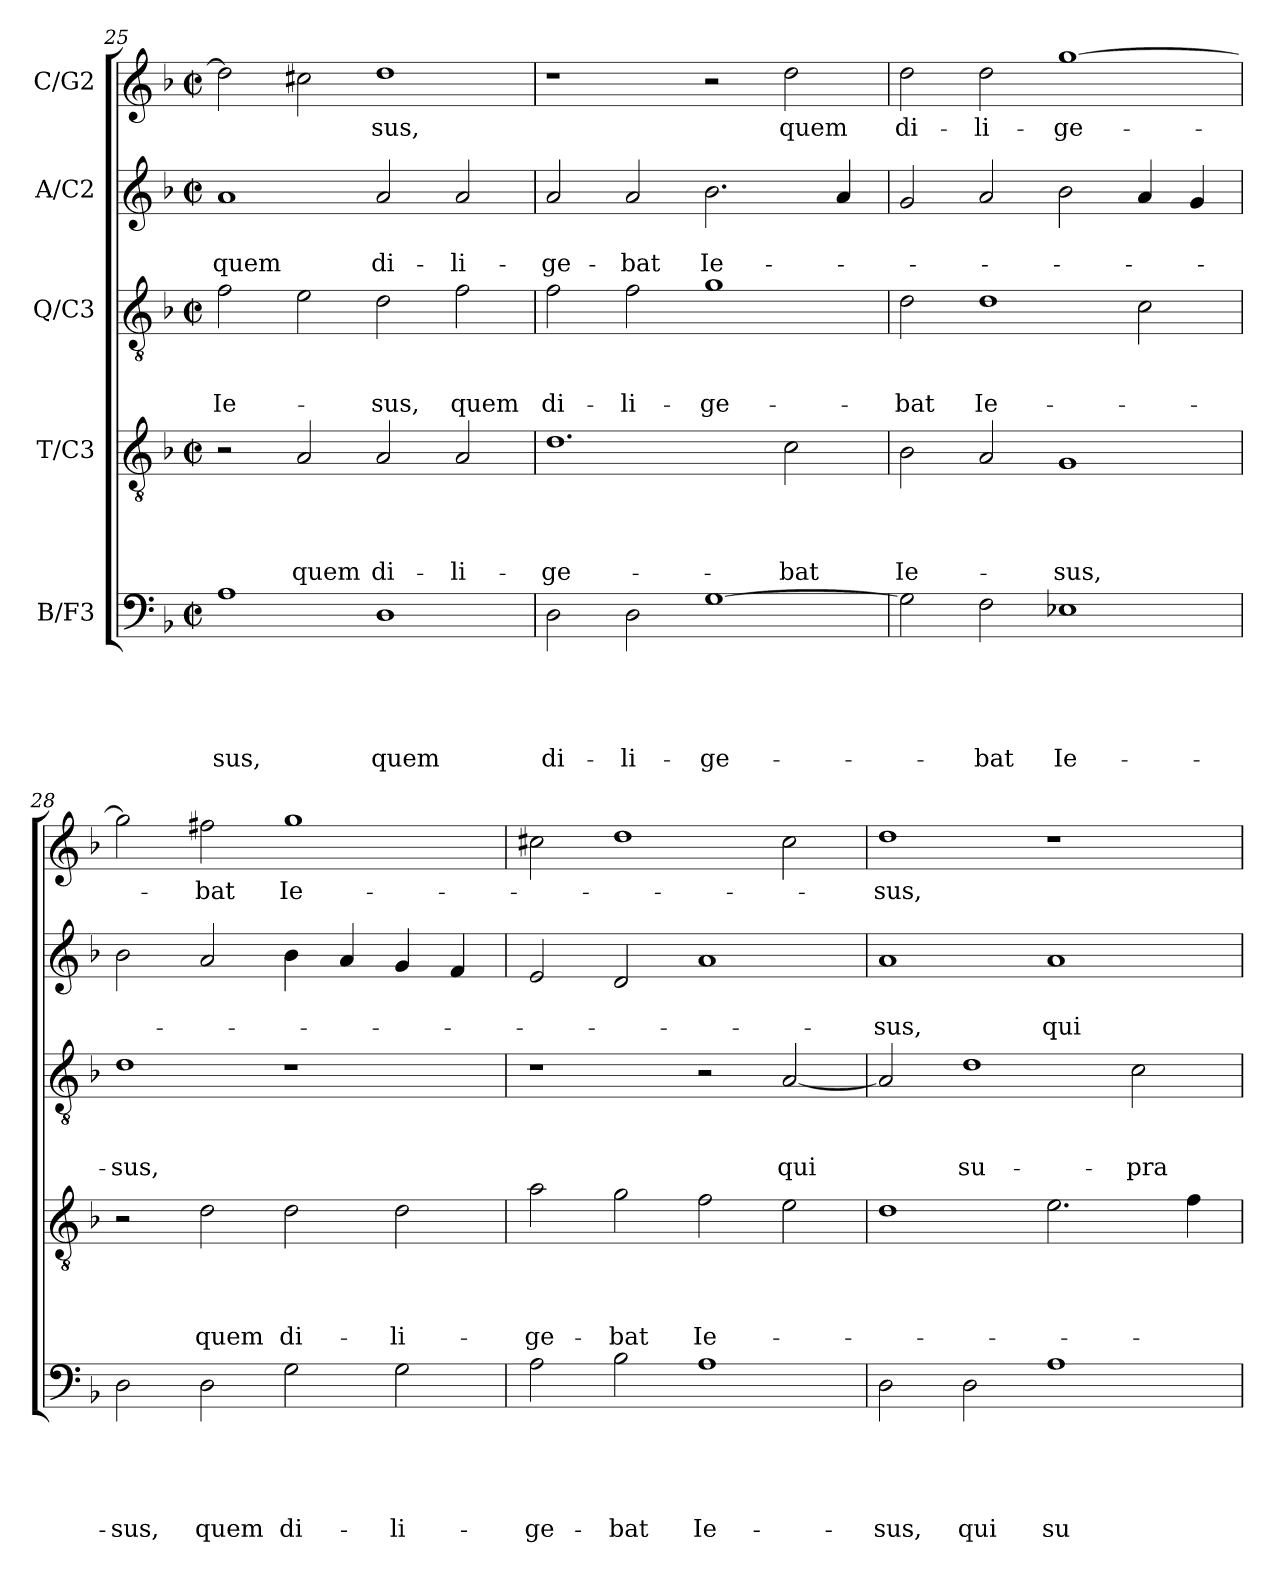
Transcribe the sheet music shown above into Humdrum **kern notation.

**kern	**text	**text	**text	**text	**text	**kern	**text	**text	**text	**text	**kern	**text	**text	**text	**kern	**text	**text	**kern	**text
*part5	*part5	*part5	*part5	*part5	*part5	*part4	*part4	*part4	*part4	*part4	*part3	*part3	*part3	*part3	*part2	*part2	*part2	*part1	*part1
*staff5	*staff5	*staff5	*staff5	*staff5	*staff5	*staff4	*staff4	*staff4	*staff4	*staff4	*staff3	*staff3	*staff3	*staff3	*staff2	*staff2	*staff2	*staff1	*staff1
*I"B/F3	*	*	*	*	*	*I"T/C3	*	*	*	*	*I"Q/C3	*	*	*	*I"A/C2	*	*	*I"C/G2	*
*clefF4	*	*	*	*	*	*clefGv2	*	*	*	*	*clefGv2	*	*	*	*clefG2	*	*	*clefG2	*
*k[b-]	*	*	*	*	*	*k[b-]	*	*	*	*	*k[b-]	*	*	*	*k[b-]	*	*	*k[b-]	*
*F:	*	*	*	*	*	*F:	*	*	*	*	*F:	*	*	*	*F:	*	*	*F:	*
*M2/2	*	*	*	*	*	*M2/2	*	*	*	*	*M2/2	*	*	*	*M2/2	*	*	*M2/2	*
*met(c|)	*	*	*	*	*	*met(c|)	*	*	*	*	*met(c|)	*	*	*	*met(c|)	*	*	*met(c|)	*
=25	=25	=25	=25	=25	=25	=25	=25	=25	=25	=25	=25	=25	=25	=25	=25	=25	=25	=25	=25
!	!	!	!	!	!LO:LY:b	!	!	!	!	!	!	!	!	!LO:LY:b	!	!	!LO:LY:b	!	!
1A	.	.	.	.	-sus,	2r	.	.	.	.	2f\	.	.	Ie-	1a	.	quem	2dd\]	.
!	!	!	!	!	!	!	!	!	!	!LO:LY:b	!	!	!	!	!	!	!	!	!
.	.	.	.	.	.	2A/	.	.	.	quem	2e\	.	.	.	.	.	.	2cc#X\	.
!	!	!	!	!	!LO:LY:b	!	!	!	!	!LO:LY:b	!	!	!	!LO:LY:b	!	!	!LO:LY:b	!	!LO:LY:b
1D	.	.	.	.	quem	2A/	.	.	.	di-	2d\	.	.	-sus,	2a/	.	di-	1dd	-sus,
!	!	!	!	!	!	!	!	!	!	!LO:LY:b	!	!	!	!LO:LY:b	!	!	!LO:LY:b	!	!
.	.	.	.	.	.	2A/	.	.	.	-li-	2f\	.	.	quem	2a/	.	-li-	.	.
=26	=26	=26	=26	=26	=26	=26	=26	=26	=26	=26	=26	=26	=26	=26	=26	=26	=26	=26	=26
!	!	!	!	!	!LO:LY:b	!	!	!	!	!LO:LY:b	!	!	!	!LO:LY:b	!	!	!LO:LY:b	!	!
2D\	.	.	.	.	di-	1.d	.	.	.	-ge-	2f\	.	.	di-	2a/	.	-ge-	1r	.
!	!	!	!	!	!LO:LY:b	!	!	!	!	!	!	!	!	!LO:LY:b	!	!	!LO:LY:b	!	!
2D\	.	.	.	.	-li-	.	.	.	.	.	2f\	.	.	-li-	2a/	.	-bat	.	.
!	!	!	!	!	!LO:LY:b	!	!	!	!	!	!	!	!	!LO:LY:b	!	!	!LO:LY:b	!	!
[1G	.	.	.	.	-ge-	.	.	.	.	.	1g	.	.	-ge-	2.b-\	.	Ie-	2r	.
!	!	!	!	!	!	!	!	!	!	!LO:LY:b	!	!	!	!	!	!	!	!	!LO:LY:b
.	.	.	.	.	.	2c\	.	.	.	-bat	.	.	.	.	.	.	.	2dd\	quem
.	.	.	.	.	.	.	.	.	.	.	.	.	.	.	4a/	.	.	.	.
=27	=27	=27	=27	=27	=27	=27	=27	=27	=27	=27	=27	=27	=27	=27	=27	=27	=27	=27	=27
!	!	!	!	!	!	!	!	!	!	!LO:LY:b	!	!	!	!LO:LY:b	!	!	!	!	!LO:LY:b
2G\]	.	.	.	.	.	2B-\	.	.	.	Ie-	2d\	.	.	-bat	2g/	.	.	2dd\	di-
!	!	!	!	!	!LO:LY:b	!	!	!	!	!	!	!	!	!LO:LY:b	!	!	!	!	!LO:LY:b
2F\	.	.	.	.	-bat	2A/	.	.	.	.	1d	.	.	Ie-	2a/	.	.	2dd\	-li-
!	!	!	!	!	!LO:LY:b	!	!	!	!	!LO:LY:b	!	!	!	!	!	!	!	!	!LO:LY:b
1E-X	.	.	.	.	Ie-	1G	.	.	.	-sus,	.	.	.	.	2b-\	.	.	[1gg	-ge-
.	.	.	.	.	.	.	.	.	.	.	2c\	.	.	.	4a/	.	.	.	.
.	.	.	.	.	.	.	.	.	.	.	.	.	.	.	4g/	.	.	.	.
=28	=28	=28	=28	=28	=28	=28	=28	=28	=28	=28	=28	=28	=28	=28	=28	=28	=28	=28	=28
!	!	!	!	!	!LO:LY:b	!	!	!	!	!	!	!	!	!LO:LY:b	!	!	!	!	!
2D\	.	.	.	.	-sus,	2r	.	.	.	.	1d	.	.	-sus,	2b-\	.	.	2gg\]	.
!	!	!	!	!	!LO:LY:b	!	!	!	!	!LO:LY:b	!	!	!	!	!	!	!	!	!LO:LY:b
2D\	.	.	.	.	quem	2d\	.	.	.	quem	.	.	.	.	2a/	.	.	2ff#X\	-bat
!	!	!	!	!	!LO:LY:b	!	!	!	!	!LO:LY:b	!	!	!	!	!	!	!	!	!LO:LY:b
2G\	.	.	.	.	di-	2d\	.	.	.	di-	1r	.	.	.	4b-\	.	.	1gg	Ie-
.	.	.	.	.	.	.	.	.	.	.	.	.	.	.	4a/	.	.	.	.
!	!	!	!	!	!LO:LY:b	!	!	!	!	!LO:LY:b	!	!	!	!	!	!	!	!	!
2G\	.	.	.	.	-li-	2d\	.	.	.	-li-	.	.	.	.	4g/	.	.	.	.
.	.	.	.	.	.	.	.	.	.	.	.	.	.	.	4f/	.	.	.	.
!!LO:LB:g=z
=29	=29	=29	=29	=29	=29	=29	=29	=29	=29	=29	=29	=29	=29	=29	=29	=29	=29	=29	=29
!	!	!	!	!	!LO:LY:b	!	!	!	!	!LO:LY:b	!	!	!	!	!	!	!	!	!
2A\	.	.	.	.	-ge-	2a\	.	.	.	-ge-	1r	.	.	.	2e/	.	.	2cc#\	.
!	!	!	!	!	!LO:LY:b	!	!	!	!	!LO:LY:b	!	!	!	!	!	!	!	!	!
2B-\	.	.	.	.	-bat	2g\	.	.	.	-bat	.	.	.	.	2d/	.	.	1dd	.
!	!	!	!	!	!LO:LY:b	!	!	!	!	!LO:LY:b	!	!	!	!	!	!	!	!	!
1A	.	.	.	.	Ie-	2f\	.	.	.	Ie-	2r	.	.	.	1a	.	.	.	.
!	!	!	!	!	!	!	!	!	!	!	!	!	!	!LO:LY:b	!	!	!	!	!
.	.	.	.	.	.	2e\	.	.	.	.	[2A/	.	.	qui	.	.	.	2cc#\	.
=30	=30	=30	=30	=30	=30	=30	=30	=30	=30	=30	=30	=30	=30	=30	=30	=30	=30	=30	=30
!	!	!	!	!	!LO:LY:b	!	!	!	!	!	!	!	!	!	!	!	!LO:LY:b	!	!LO:LY:b
2D\	.	.	.	.	-sus,	1d	.	.	.	.	2A/]	.	.	.	1a	.	-sus,	1dd	-sus,
!	!	!	!	!	!LO:LY:b	!	!	!	!	!	!	!	!	!LO:LY:b	!	!	!	!	!
2D\	.	.	.	.	qui	.	.	.	.	.	1d	.	.	su-	.	.	.	.	.
!	!	!	!	!	!LO:LY:b	!	!	!	!	!	!	!	!	!	!	!	!LO:LY:b	!	!
1A	.	.	.	.	su-	2.e\	.	.	.	.	.	.	.	.	1a	.	qui	1r	.
!	!	!	!	!	!	!	!	!	!	!	!	!	!	!LO:LY:b	!	!	!	!	!
.	.	.	.	.	.	.	.	.	.	.	2c\	.	.	-pra	.	.	.	.	.
.	.	.	.	.	.	4f\	.	.	.	.	.	.	.	.	.	.	.	.	.
=	=	=	=	=	=	=	=	=	=	=	=	=	=	=	=	=	=	=	=
*-	*-	*-	*-	*-	*-	*-	*-	*-	*-	*-	*-	*-	*-	*-	*-	*-	*-	*-	*-
